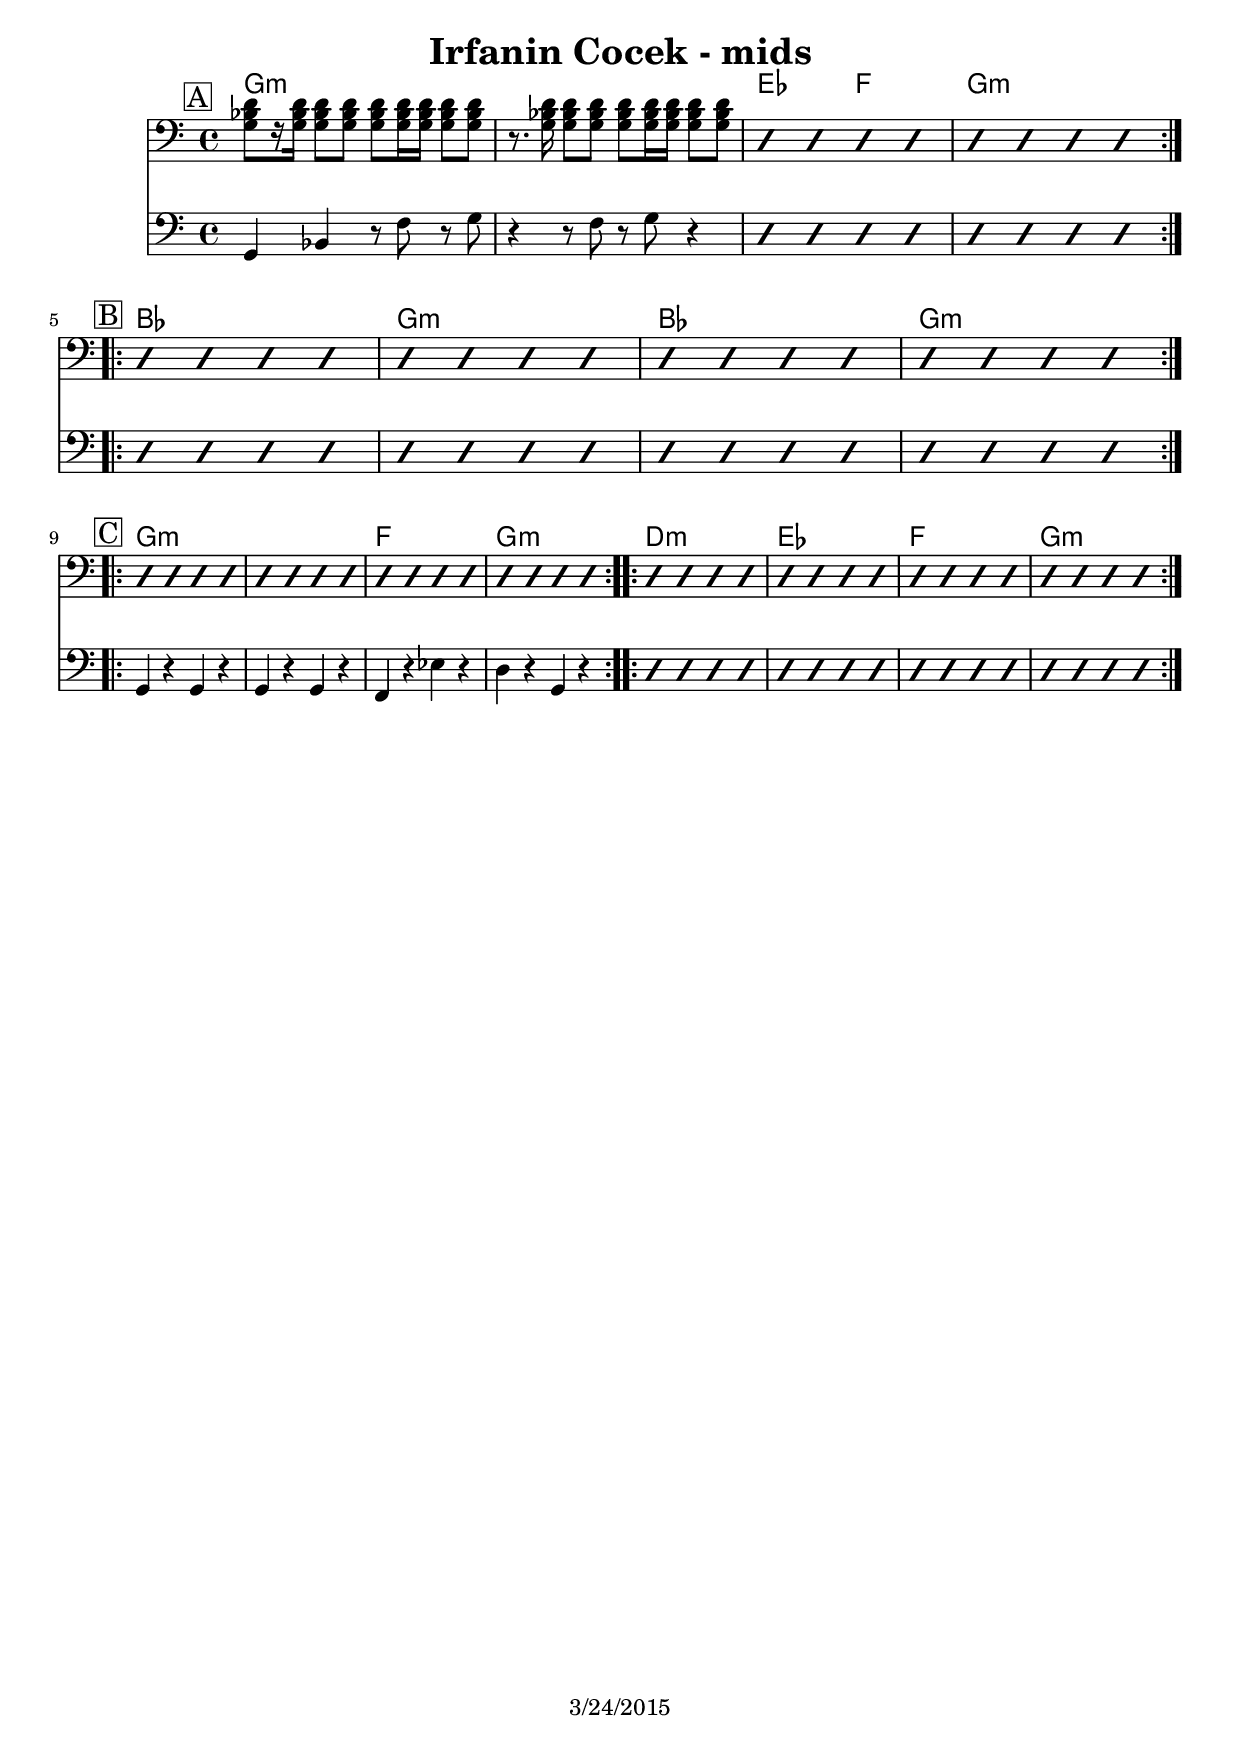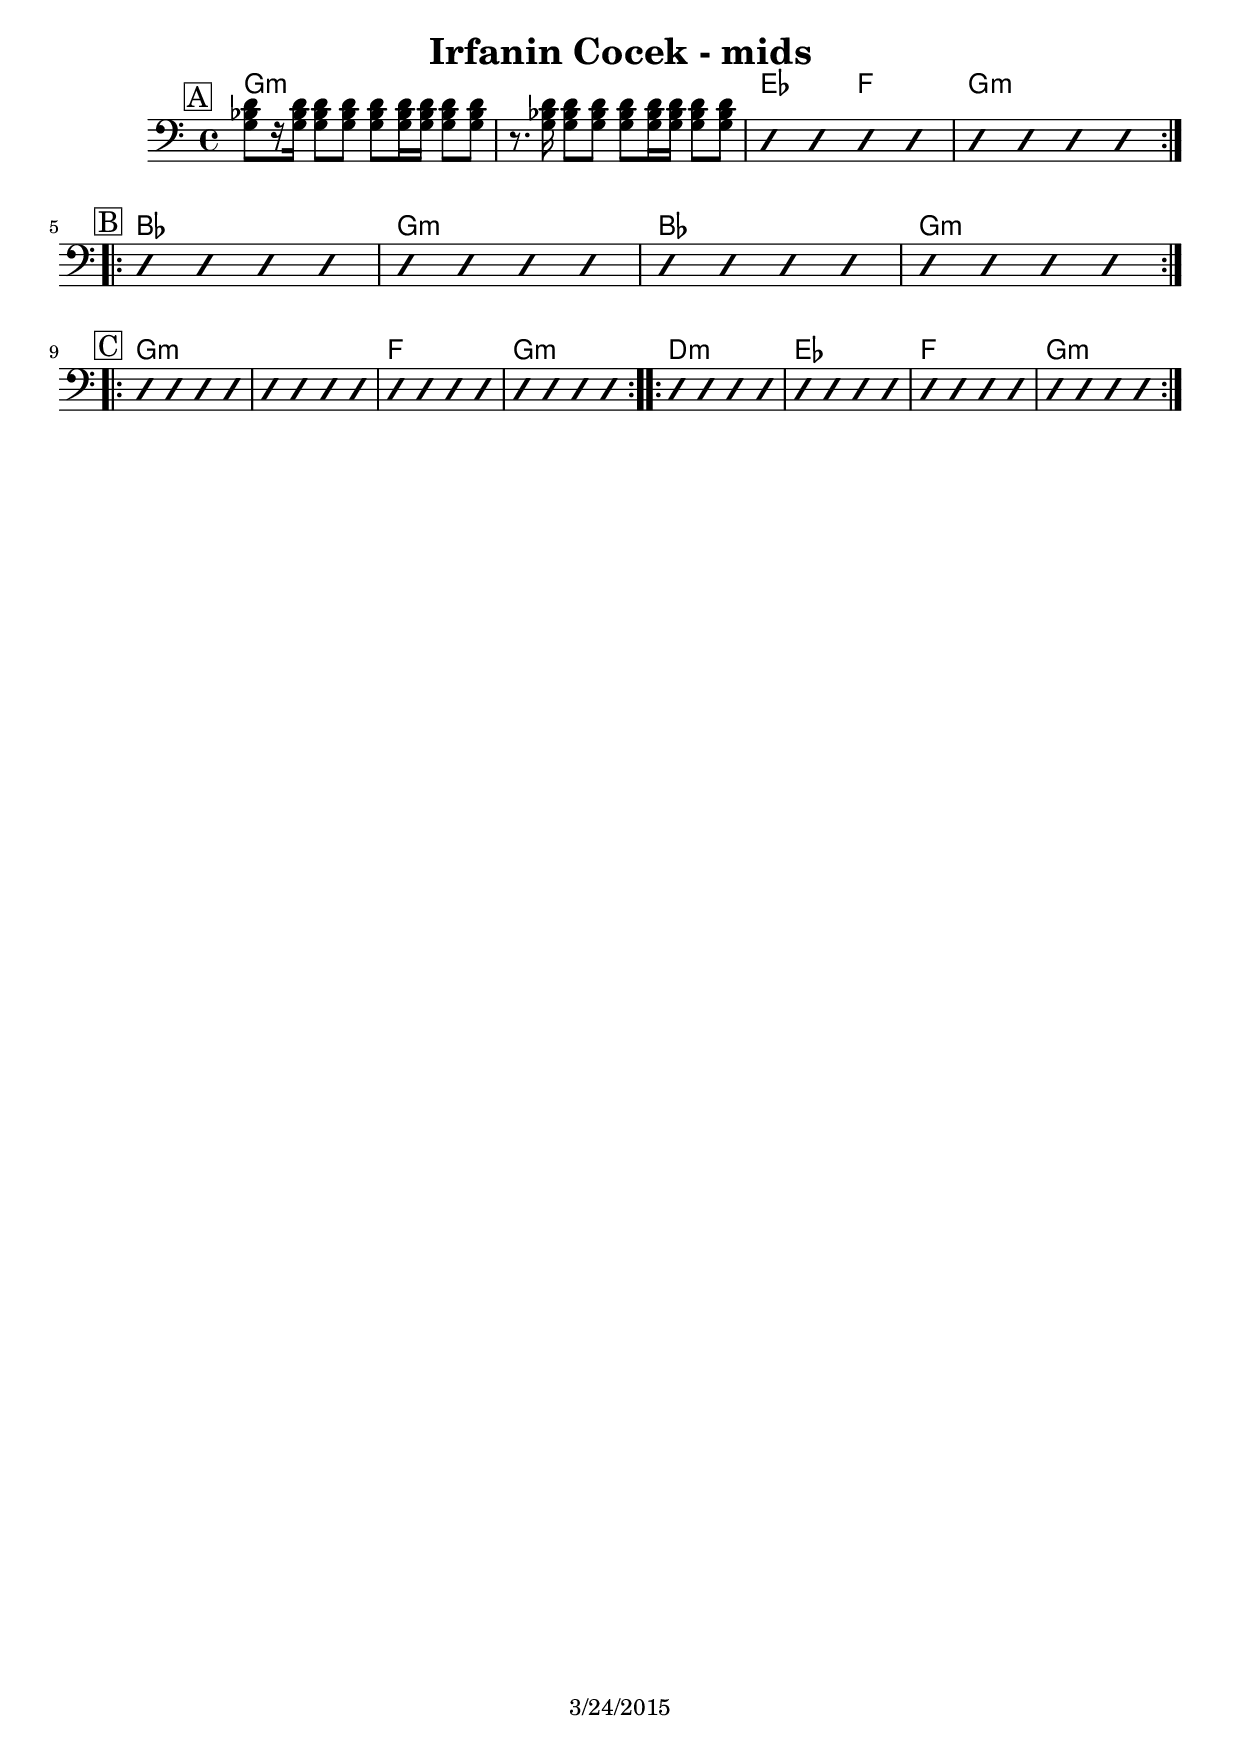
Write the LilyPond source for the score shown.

\version "2.16.2"

\header {
	title = "Irfanin Cocek - mids"
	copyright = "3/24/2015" %date of latest edits
}

slash = {
	\override NoteHead #'style = #'slash
	\override Stem #'transparent = ##t
}

noslash = {
	\revert NoteHead #'style
	\revert Stem #'transparent
}

test = { \relative c' { \tempo 4 = 80 \set Score.markFormatter = #format-mark-box-letters
	\repeat volta 2 {
	}
}
}

	
melody = { \relative c'' { \set Score.markFormatter = #format-mark-box-letters 
}
}

midbrass = { \relative c' { \set Score.markFormatter = #format-mark-box-letters 

	\mark \markup { \box "A" }
	\repeat volta 2 {
		<g bes d>8[ r16 <g bes d>] <g bes d>8 <g bes d> <g bes d> <g bes d>16 <g bes d> <g bes d>8 <g bes d> |
		r8. <g bes d>16 <g bes d>8 <g bes d> <g bes d> <g bes d>16 <g bes d> <g bes d>8 <g bes d> |
		\slash { d4 d d d | d d d d | }
		} \break

	\mark \markup { \box "B" }
	\repeat volta 2 {
d4 d d d | d4 d d d | d4 d d d | d4 d d d |
		} \break

	\mark \markup { \box "C" }
	\repeat volta 2 {
d4 d d d | d4 d d d | d4 d d d | d4 d d d |
		}
	\repeat volta 2 {
d4 d d d | d4 d d d | d4 d d d | d4 d d d |
		}

}
}

bass = { \relative c { \set Score.markFormatter = #format-mark-box-letters 

	\mark \markup { \box "A" }
	\repeat volta 2 {
		g4 bes r8 f' r g | r4 r8 f r g r4 |
		\slash { d4 d d d | d d d d | }
		}

	\mark \markup { \box "B" }
	\repeat volta 2 {
d4 d d d | d4 d d d | d4 d d d | d4 d d d |
		} \break

	\mark \markup { \box "C" }
	\repeat volta 2 {
\noslash { g,4 r g r | g4 r g r | f4 r ees' r | d4 r g, r | }
		}
	\repeat volta 2 {
\slash { d'4 d d d | d4 d d d | d4 d d d | d4 d d d | }
		}
}
}
		
changes = { \chordmode { 
%A
g1:min | g:min | ees2 f | g1:min |

%B
bes1 | g:min | bes | g:min |

%C
g1:min | g:min | f | g:min |
d1:min | ees | f | g:min |


}
}


\book {
	\score { 
	  <<
	    \new ChordNames {
		\set chordChanges = ##t
		\changes
	    }
	    \new Staff { \clef bass 
		\midbrass
	    }
	    \new Staff { \clef bass 
		\bass
	    }
	  >>
	}
}
\book {
	\score { 
	  <<
	    \new ChordNames {
		\set chordChanges = ##t
		\changes
	    }
	    \new Staff { \clef bass 
		\midbrass
	    }
	  >>
	}
}
%{
\book {
	\score {
	  <<
		\new Staff {
		  \set Staff.midiInstrument = #"trumpet" \unfoldRepeats
			\melody
		}
		\new Staff {
		  \set Staff.midiInstrument = #"trumpet" \unfoldRepeats
			\midbrass
		}
	  >>
		\midi { }
	}
}
\book {
	\score {
	  <<
		\new Staff {
		  \set Staff.midiInstrument = #"trumpet" \unfoldRepeats
			\test
		}
	  >>
		\midi { }
	}
}
%}
